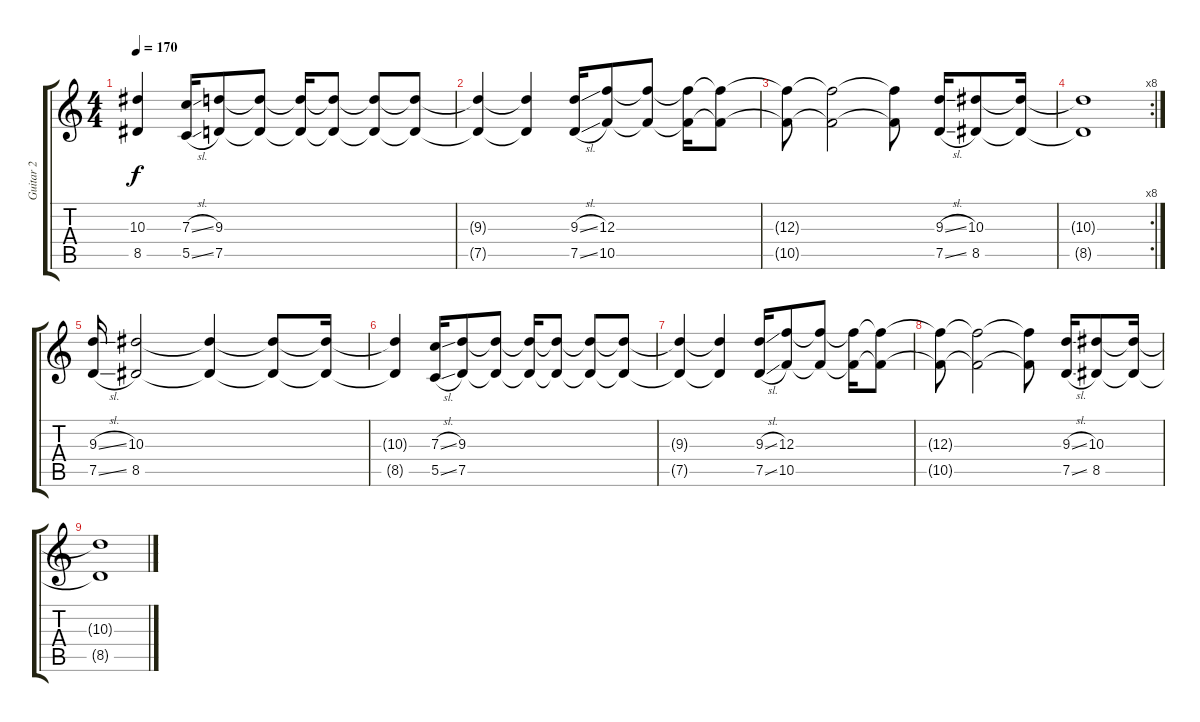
\track ("Guitar 2" "Guitar 2") {instrument distortionguitar}
\staff {score tabs}
\tuning (D4 A3 F3 C3 G2 C2) {hide}
\ts (4 4)
\tempo 170
\clef g2
\ks c
(10.3{t} 8.5{t}).4{dy f} (7.3{sl} 5.5{sl}).16 (9.3 7.5).8 (9.3{t} 7.5{t}).8 (9.3{t} 7.5{t}).16 (9.3{t} 7.5{t}).8 (9.3{t} 7.5{t}).8 (9.3{t} 7.5{t}).8 |
(9.3{t} 7.5{t}).4 (9.3{t} 7.5{t}).4 (9.3{sl} 7.5{sl}).16 (12.3 10.5).8 (12.3{t} 10.5{t}).8 (12.3{t} 10.5{t}).16 (12.3{t} 10.5{t}).8 |
(12.3{t} 10.5{t}).8 (12.3{t} 10.5{t}).2 (12.3{t} 10.5{t}).8 (9.3{sl} 7.5{sl}).16 (10.3 8.5).8 (10.3{t} 8.5{t}).16 |
\rc 8
(10.3{t} 8.5{t}).1 |
(9.3{sl} 7.5{sl}).16{volume 0} (10.3 8.5).2 (10.3{t} 8.5{t}).4 (10.3{t} 8.5{t}).8 (10.3{t} 8.5{t}).16 |
(10.3{t} 8.5{t}).4 (7.3{sl} 5.5{sl}).16 (9.3 7.5).8 (9.3{t} 7.5{t}).8 (9.3{t} 7.5{t}).16 (9.3{t} 7.5{t}).8 (9.3{t} 7.5{t}).8 (9.3{t} 7.5{t}).8 |
(9.3{t} 7.5{t}).4 (9.3{t} 7.5{t}).4 (9.3{sl} 7.5{sl}).16 (12.3 10.5).8 (12.3{t} 10.5{t}).8 (12.3{t} 10.5{t}).16 (12.3{t} 10.5{t}).8 |
(12.3{t} 10.5{t}).8 (12.3{t} 10.5{t}).2 (12.3{t} 10.5{t}).8 (9.3{sl} 7.5{sl}).16 (10.3 8.5).8 (10.3{t} 8.5{t}).16 |
(10.3{t} 8.5{t}).1
